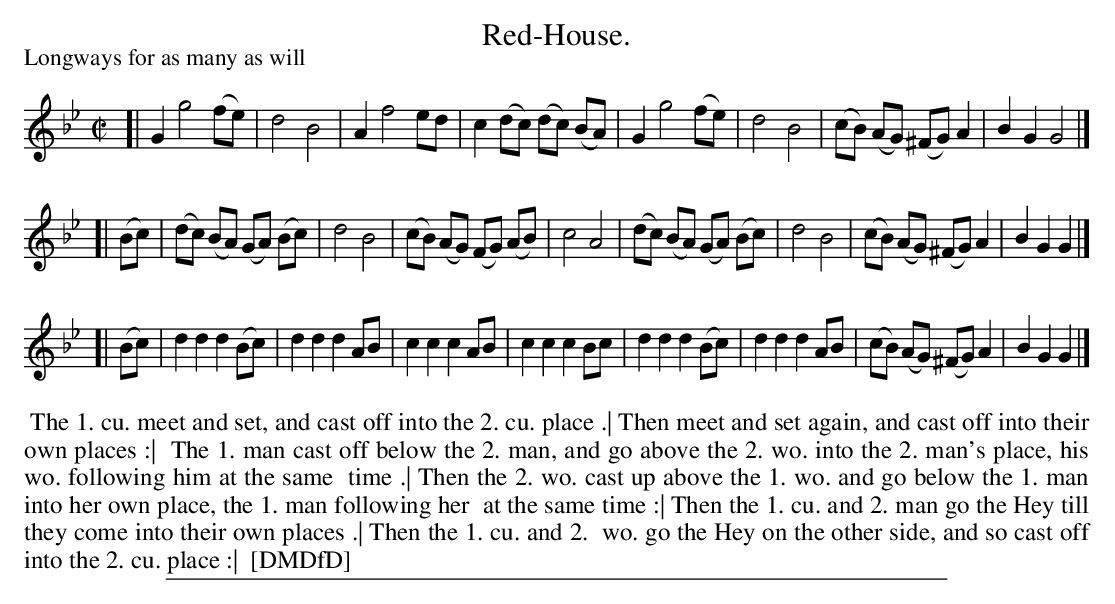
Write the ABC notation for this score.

X:1
T: Red-House.
P: Longways for as many as will
M: C|
L: 1/8
K: Gm
[|\
G2 g4 (fe) | d4 B4 | A2 f4 ed | c2 (dc) (dc) (BA) |\
G2 g4 (fe) | d4 B4 | (cB) (AG) (^FG) A2 | B2G2 G4 |]
[| (Bc) |\
(dc) (BA) (GA) (Bc) | d4 B4 | (cB) (AG) (FG) (AB) | c4 A4 |\
(dc) (BA) (GA) (Bc) | d4 B4 | (cB) (AG) (^FG) A2 | B2G2 G2 |]
[| (Bc) |\
d2d2 d2(Bc) | d2d2 d2AB | c2c2 c2AB | c2c2 c2Bc |\
d2d2 d2(Bc) | d2d2 d2AB | (cB) (AG) (^FG) A2 | B2G2 G2 |]
